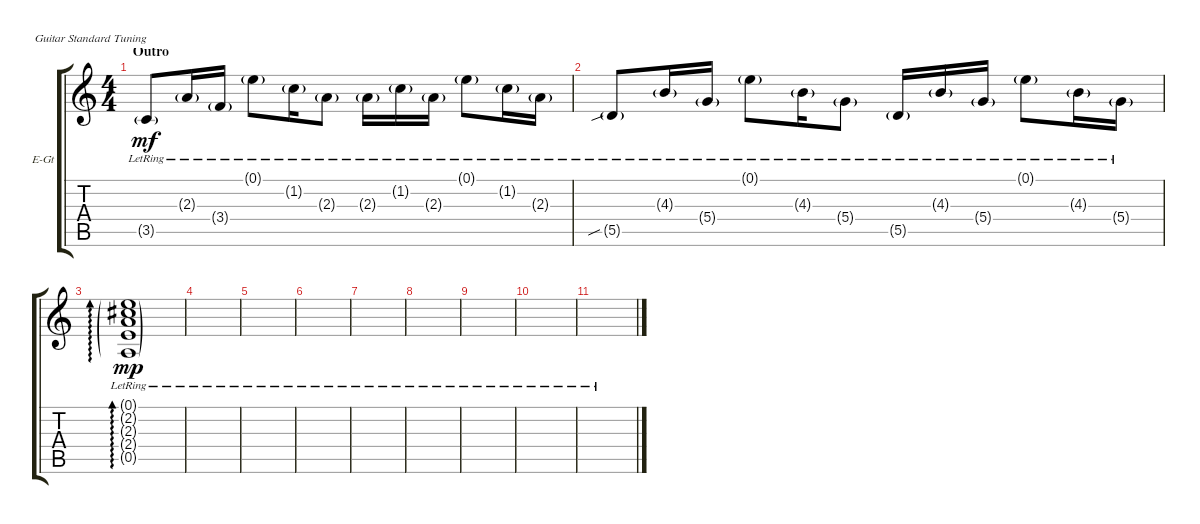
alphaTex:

\bracketExtendMode groupsimilarinstruments
\firstSystemTrackNameOrientation horizontal
\otherSystemsTrackNameOrientation horizontal
\track ("Clean Rhythm Guitar" "E-Gt") {instrument electricguitarjazz}
\staff {score tabs}
\tuning (E4 B3 G3 D3 A2 E2)
\ts (4 4)
\section ("" "Outro")
\tempo (76 hide)
\tempo (70 0.5 hide)
\clef g2
\ks c
3.5{g lr}.8{dy mf} 2.3{g lr}.16 3.4{g lr}.16 0.1{g lr}.8 1.2{g lr}.16 2.3{g lr}.8 2.3{g lr}.16 1.2{g lr}.16 2.3{g lr}.16 0.1{g lr}.8 1.2{g lr}.16 2.3{g lr}.16 |
\tempo (65 hide)
\tempo (62 0.75 hide)
5.5{sib g lr}.8 4.3{g lr}.16 5.4{g lr}.16 0.1{g lr}.8 4.3{g lr}.16 5.4{g lr}.8 5.5{g lr}.16 4.3{g lr}.16 5.4{g lr}.16 0.1{g lr}.8 4.3{g lr}.16 5.4{g lr}.16 |
\tempo (60 hide)
(0.5{g lr} 2.4{g lr} 2.3{g lr} 2.2{g lr} 0.1{g lr}).1{ad 0 dy mp} |
|
\tempo (60 hide)
\tempo (65 0.4375 hide)
\tempo (62 0.5625 hide)
|
\tempo (60 hide)
\tempo (40 0.5 hide)
|
\tempo (76 hide)
|
\tempo (70 hide)
|
|
|
\tempo (30 hide)
